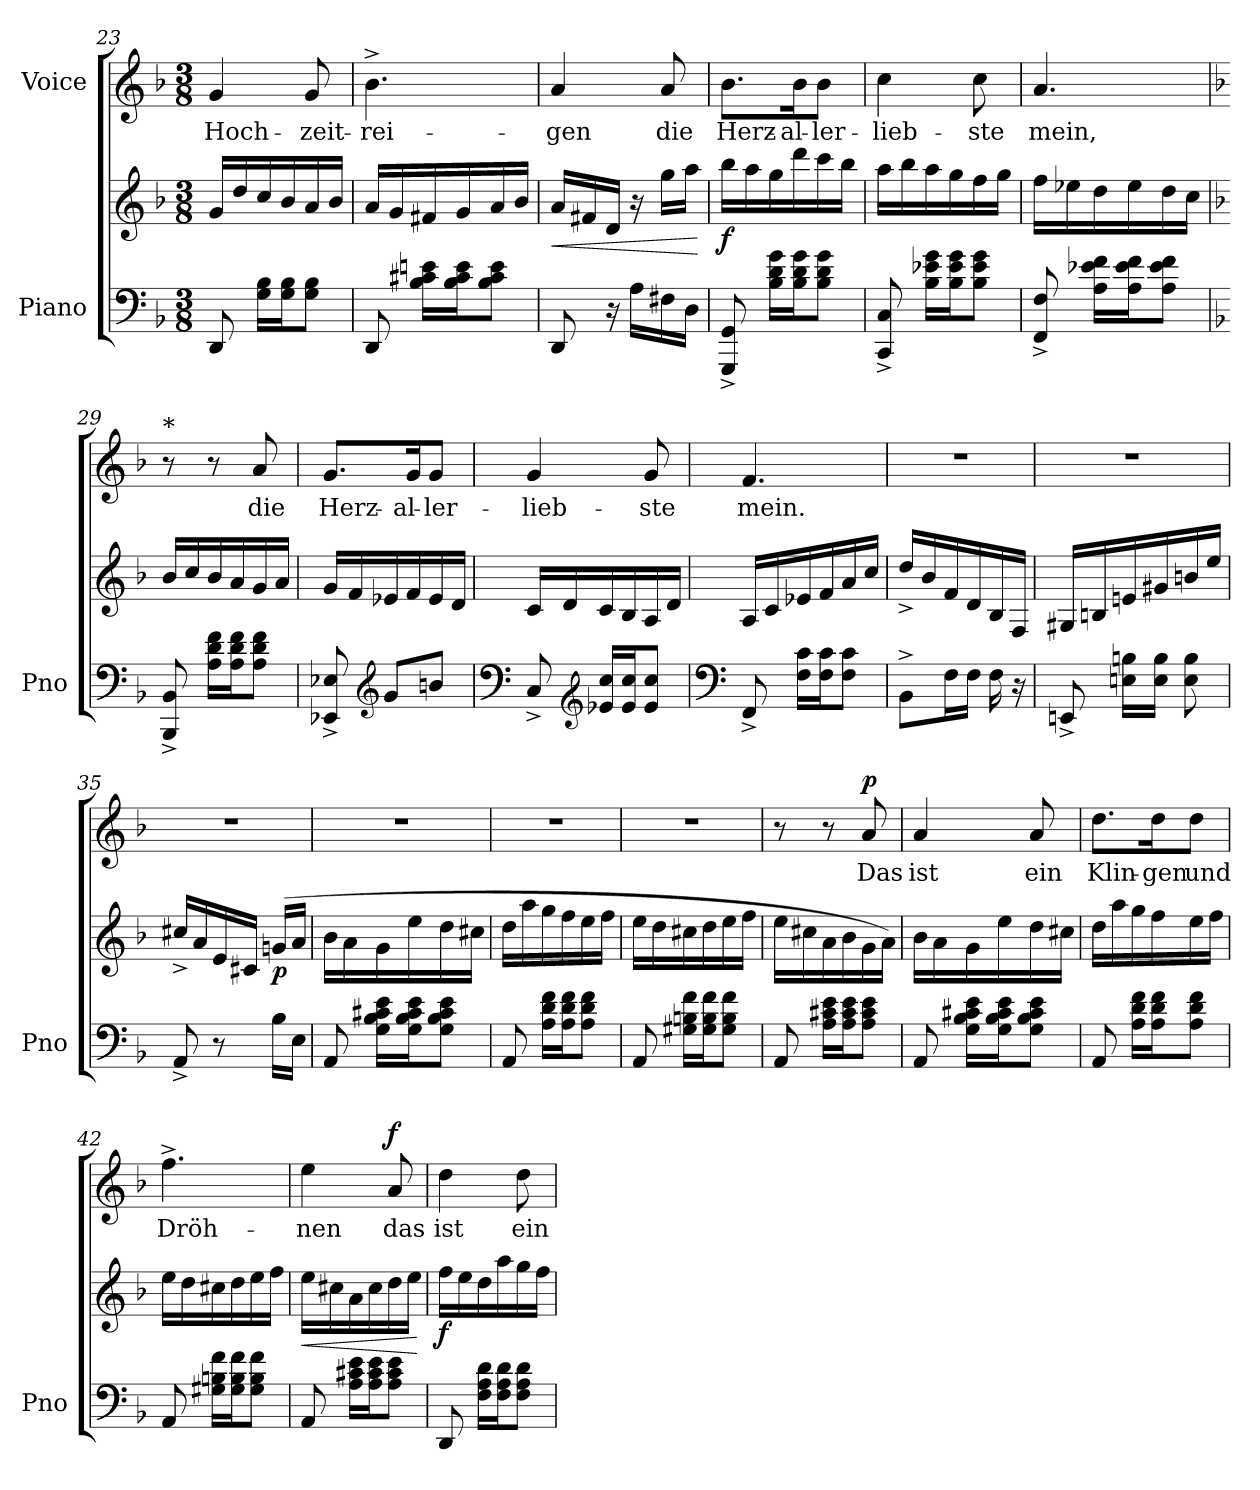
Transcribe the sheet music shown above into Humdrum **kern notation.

**kern	**kern	**dynam	**kern	**text	**dynam
*part2	*part2	*part2	*part1	*part1	*part1
*staff3	*staff2	*staff2/3	*staff1	*staff1	*staff1
*I"Piano	*	*	*I"Voice	*	*
*I'Pno	*	*	*	*	*
*clefF4	*clefG2	*	*clefG2	*	*
*k[b-]	*k[b-]	*	*k[b-]	*	*
*M3/8	*M3/8	*	*M3/8	*	*
=23	=23	=23	=23	=23	=23
8DD/	16g/LL	.	4g/	Hoch-	.
.	16dd/	.	.	.	.
16G\ 16B-\LL	16cc/	.	.	.	.
16G\ 16B-\J	16b-/	.	.	.	.
8G\ 8B-\J	16a/	.	8g/	-zeit-	.
.	16b-/JJ	.	.	.	.
=24	=24	=24	=24	=24	=24
8DD/	16a/LL	.	4.b-^\	-rei-	.
.	16g/	.	.	.	.
16B-\ 16c#X\ 16en\LL	16f#X/	.	.	.	.
16B-\ 16c#\ 16e\J	16g/	.	.	.	.
8B-\ 8c#\ 8e\J	16a/	.	.	.	.
.	16b-/JJ	.	.	.	.
=25	=25	=25	=25	=25	=25
!	!	!LO:HP:b	!	!	!
8DD/	16a/LL	<	4a/	-gen	.
.	16f#X/	.	.	.	.
16r	16d/JJ	.	.	.	.
16A\LL	16r	.	.	.	.
16F#X\	16gg\LL	.	8a/	die	.
16D\JJ	16aa\JJ	.	.	.	.
.	.	[	.	.	.
=26	=26	=26	=26	=26	=26
!	!	!LO:DY:b	!	!	!
8GGG/^> 8GG/^>	16bb-\LL	f	8.b-\L	Herz-	.
.	16aa\	.	.	.	.
16B-\ 16d\ 16g\LL	16gg\	.	.	.	.
16B-\ 16d\ 16g\J	16ddd\	.	16b-\K	-al-	.
8B-\ 8d\ 8g\J	16ccc\	.	8b-\J	-ler-	.
.	16bb-\JJ	.	.	.	.
=27	=27	=27	=27	=27	=27
8CC/^> 8C/^>	16aa\LL	.	4cc\	-lieb-	.
.	16bb-\	.	.	.	.
16B-\ 16e-X\ 16g\LL	16aa\	.	.	.	.
16B-\ 16e-\ 16g\J	16gg\	.	.	.	.
8B-\ 8e-\ 8g\J	16ff\	.	8cc\	-ste	.
.	16gg\JJ	.	.	.	.
=28	=28	=28	=28	=28	=28
8FF/^> 8F/^>	16ff\LL	.	4.a/	mein,	.
.	16ee-X\	.	.	.	.
16A\ 16e-X\ 16f\LL	16dd\	.	.	.	.
16A\ 16e-\ 16f\J	16ee-\	.	.	.	.
8A\ 8e-\ 8f\J	16dd\	.	.	.	.
.	16cc\JJ	.	.	.	.
=29	=29	=29	=29	=29	=29
*k[b-]	*k[b-]	*	*k[b-]	*	*
!	!	!	!LO:TX:a:t=*	!	!
8BBB-/^> 8BB-/^>	16b-/LL	.	8r	.	.
.	16cc/	.	.	.	.
16A\ 16d\ 16f\LL	16b-/	.	8r	.	.
16A\ 16d\ 16f\J	16a/	.	.	.	.
8A\ 8d\ 8f\J	16g/	.	8a/	die	.
.	16a/JJ	.	.	.	.
=30	=30	=30	=30	=30	=30
8EE-X/^> 8E-X/^>	16g/LL	.	8.g/L	Herz-	.
.	16f/	.	.	.	.
*clefG2	*	*	*	*	*
8g/L	16e-X/	.	.	.	.
.	16f/	.	16g/K	-al-	.
8bn/J	16e-/	.	8g/J	-ler-	.
.	16d/JJ	.	.	.	.
=31	=31	=31	=31	=31	=31
*clefF4	*	*	*	*	*
8C^>/	16c/LL	.	4g/	-lieb-	.
.	16d/	.	.	.	.
*clefG1	*	*	*	*	*
16g-X/ 16ee/LL	16c/	.	.	.	.
16g-/ 16ee/J	16B-/	.	.	.	.
8g-/ 8ee/J	16A/	.	8g/	-ste	.
.	16d/JJ	.	.	.	.
=32	=32	=32	=32	=32	=32
*clefF4	*	*	*	*	*
8FF^>/	16A/LL	.	4.f/	mein.	.
.	16c/	.	.	.	.
16F\ 16c\LL	16e-X/	.	.	.	.
16F\ 16c\J	16f/	.	.	.	.
8F\ 8c\J	16a/	.	.	.	.
.	16cc/JJ	.	.	.	.
=33	=33	=33	=33	=33	=33
8BB-^>\L	16dd^>/LL	.	4.r	.	.
.	16b-/	.	.	.	.
16F\L	16f/	.	.	.	.
16F\JJ	16d/	.	.	.	.
16F\	16B-/	.	.	.	.
16r	16F/JJ	.	.	.	.
=34	=34	=34	=34	=34	=34
8EEn^>/	16G#X/LL	.	4.r	.	.
.	16Bn/	.	.	.	.
16En\ 16Bn\LL	16en/	.	.	.	.
16E\ 16B\JJ	16g#X/	.	.	.	.
8E\ 8B\	16bn/	.	.	.	.
.	16ee/JJ	.	.	.	.
=35	=35	=35	=35	=35	=35
8AA^>/	16cc#X^>/LL	.	4.r	.	.
.	16a/	.	.	.	.
8r	16e/	.	.	.	.
.	16c#X/JJ	.	.	.	.
!	!	!LO:DY:b	!	!	!
16B-\LL	(16gn/LL	p	.	.	.
16E\JJ	16a/JJ	.	.	.	.
=36	=36	=36	=36	=36	=36
8AA/	16b-\LL	.	4.r	.	.
.	16a\	.	.	.	.
16G\ 16B-\ 16c#X\ 16e\LL	16g\	.	.	.	.
16G\ 16B-\ 16c#\ 16e\J	16ee\	.	.	.	.
8G\ 8B-\ 8c#\ 8e\J	16dd\	.	.	.	.
.	16cc#X\JJ	.	.	.	.
=37	=37	=37	=37	=37	=37
8AA/	16dd\LL	.	4.r	.	.
.	16aa\	.	.	.	.
16A\ 16d\ 16f\LL	16gg\	.	.	.	.
16A\ 16d\ 16f\J	16ff\	.	.	.	.
8A\ 8d\ 8f\J	16ee\	.	.	.	.
.	16ff\JJ	.	.	.	.
=38	=38	=38	=38	=38	=38
8AA/	16ee\LL	.	4.r	.	.
.	16dd\	.	.	.	.
16G#X\ 16Bn\ 16f\LL	16cc#X\	.	.	.	.
16G#\ 16B\ 16f\J	16dd\	.	.	.	.
8G#\ 8B\ 8f\J	16ee\	.	.	.	.
.	16ff\JJ	.	.	.	.
=39	=39	=39	=39	=39	=39
8AA/	16ee\LL	.	8r	.	.
.	16cc#X\	.	.	.	.
16A\ 16c#X\ 16e\LL	16a\	.	8r	.	.
16A\ 16c#\ 16e\J	16b-\	.	.	.	.
!	!	!	!	!	!LO:DY:b
8A\ 8c#\ 8e\J	16g\	.	8a/	Das	p
.	16a\JJ)	.	.	.	.
=40	=40	=40	=40	=40	=40
8AA/	16b-\LL	.	4a/	ist	.
.	16a\	.	.	.	.
16G\ 16B-\ 16c#X\ 16e\LL	16g\	.	.	.	.
16G\ 16B-\ 16c#\ 16e\J	16ee\	.	.	.	.
8G\ 8B-\ 8c#\ 8e\J	16dd\	.	8a/	ein	.
.	16cc#X\JJ	.	.	.	.
=41	=41	=41	=41	=41	=41
8AA/	16dd\LL	.	8.dd\L	Klin-	.
.	16aa\	.	.	.	.
16A\ 16d\ 16f\LL	16gg\	.	.	.	.
16A\ 16d\ 16f\J	16ff\	.	16dd\K	-gen	.
8A\ 8d\ 8f\J	16ee\	.	8dd\J	und	.
.	16ff\JJ	.	.	.	.
=42	=42	=42	=42	=42	=42
8AA/	16ee\LL	.	4.ff^\	Dröh-	.
.	16dd\	.	.	.	.
16G#X\ 16Bn\ 16f\LL	16cc#X\	.	.	.	.
16G#\ 16B\ 16f\J	16dd\	.	.	.	.
8G#\ 8B\ 8f\J	16ee\	.	.	.	.
.	16ff\JJ	.	.	.	.
=43	=43	=43	=43	=43	=43
!	!	!LO:HP:b	!	!	!
8AA/	16ee\LL	<	4ee\	-nen	.
.	16cc#X\	.	.	.	.
16A\ 16c#X\ 16e\LL	16a\	.	.	.	.
16A\ 16c#\ 16e\J	16cc#\	.	.	.	.
!	!	!	!	!	!LO:DY:b
8A\ 8c#\ 8e\J	16dd\	.	8a/	das	f
.	16ee\JJ	.	.	.	.
.	.	[	.	.	.
=44	=44	=44	=44	=44	=44
!	!	!LO:DY:b	!	!	!
8DD/	16ff\LL	f	4dd\	ist	.
.	16ee\	.	.	.	.
16F\ 16A\ 16d\LL	16dd\	.	.	.	.
16F\ 16A\ 16d\J	16aa\	.	.	.	.
8F\ 8A\ 8d\J	16gg\	.	8dd\	ein	.
.	16ff\JJ	.	.	.	.
=	=	=	=	=	=
*-	*-	*-	*-	*-	*-
